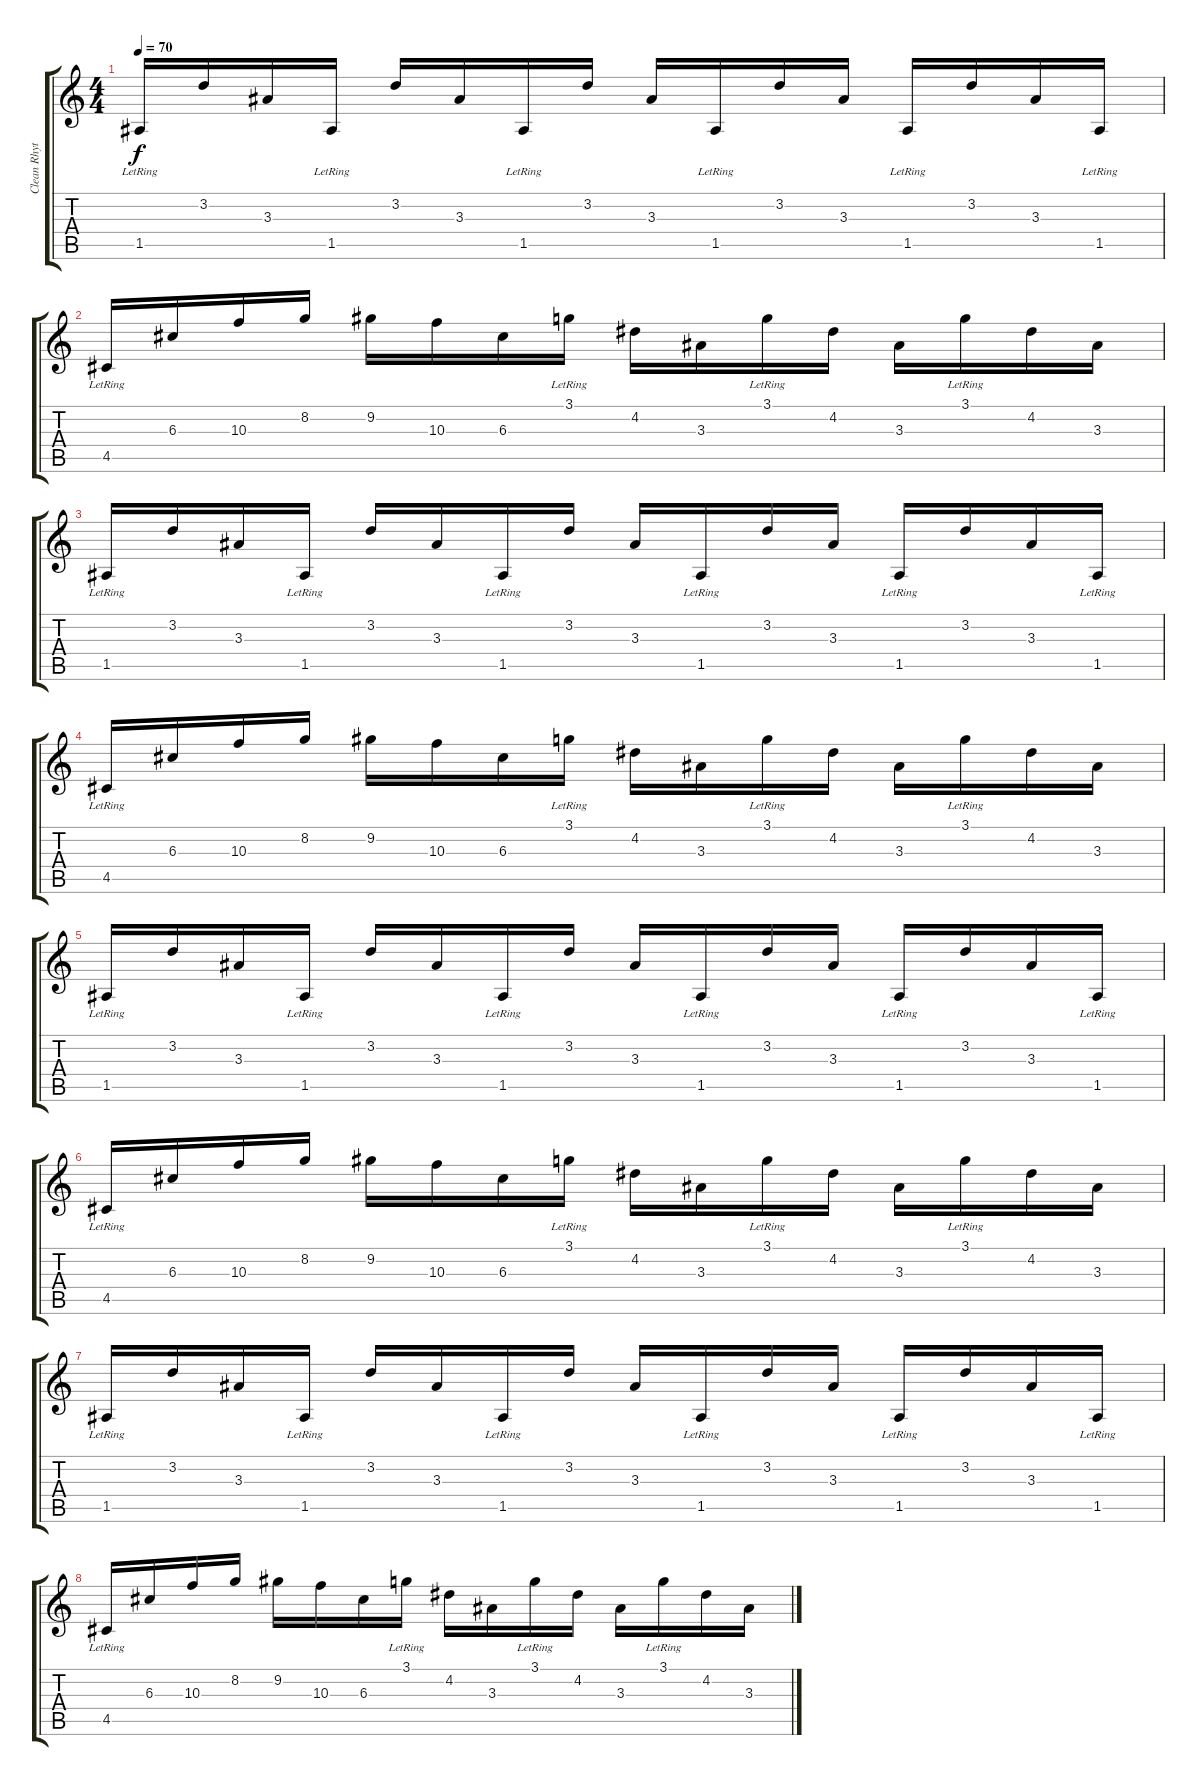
\track ("Clean Rhythm" "Clean Rhyt") {instrument electricguitarclean}
\staff {score tabs}
\tuning (E4 B3 G3 D3 A2 E2) {hide}
\ts (4 4)
\tempo 70
\clef g2
\ks c
1.5{lr}.16{dy f} 3.2.16 3.3.16 1.5{lr}.16 3.2.16 3.3.16 1.5{lr}.16 3.2.16 3.3.16 1.5{lr}.16 3.2.16 3.3.16 1.5{lr}.16 3.2.16 3.3.16 1.5{lr}.16 |
4.5{lr}.16 6.3.16 10.3.16 8.2.16 9.2.16 10.3.16 6.3.16 3.1{lr}.16 4.2.16 3.3.16 3.1{lr}.16 4.2.16 3.3.16 3.1{lr}.16 4.2.16 3.3.16 |
1.5{lr}.16 3.2.16 3.3.16 1.5{lr}.16 3.2.16 3.3.16 1.5{lr}.16 3.2.16 3.3.16 1.5{lr}.16 3.2.16 3.3.16 1.5{lr}.16 3.2.16 3.3.16 1.5{lr}.16 |
4.5{lr}.16 6.3.16 10.3.16 8.2.16 9.2.16 10.3.16 6.3.16 3.1{lr}.16 4.2.16 3.3.16 3.1{lr}.16 4.2.16 3.3.16 3.1{lr}.16 4.2.16 3.3.16 |
1.5{lr}.16 3.2.16 3.3.16 1.5{lr}.16 3.2.16 3.3.16 1.5{lr}.16 3.2.16 3.3.16 1.5{lr}.16 3.2.16 3.3.16 1.5{lr}.16 3.2.16 3.3.16 1.5{lr}.16 |
4.5{lr}.16 6.3.16 10.3.16 8.2.16 9.2.16 10.3.16 6.3.16 3.1{lr}.16 4.2.16 3.3.16 3.1{lr}.16 4.2.16 3.3.16 3.1{lr}.16 4.2.16 3.3.16 |
1.5{lr}.16 3.2.16 3.3.16 1.5{lr}.16 3.2.16 3.3.16 1.5{lr}.16 3.2.16 3.3.16 1.5{lr}.16 3.2.16 3.3.16 1.5{lr}.16 3.2.16 3.3.16 1.5{lr}.16 |
4.5{lr}.16 6.3.16 10.3.16 8.2.16 9.2.16 10.3.16 6.3.16 3.1{lr}.16 4.2.16 3.3.16 3.1{lr}.16 4.2.16 3.3.16 3.1{lr}.16 4.2.16 3.3.16
